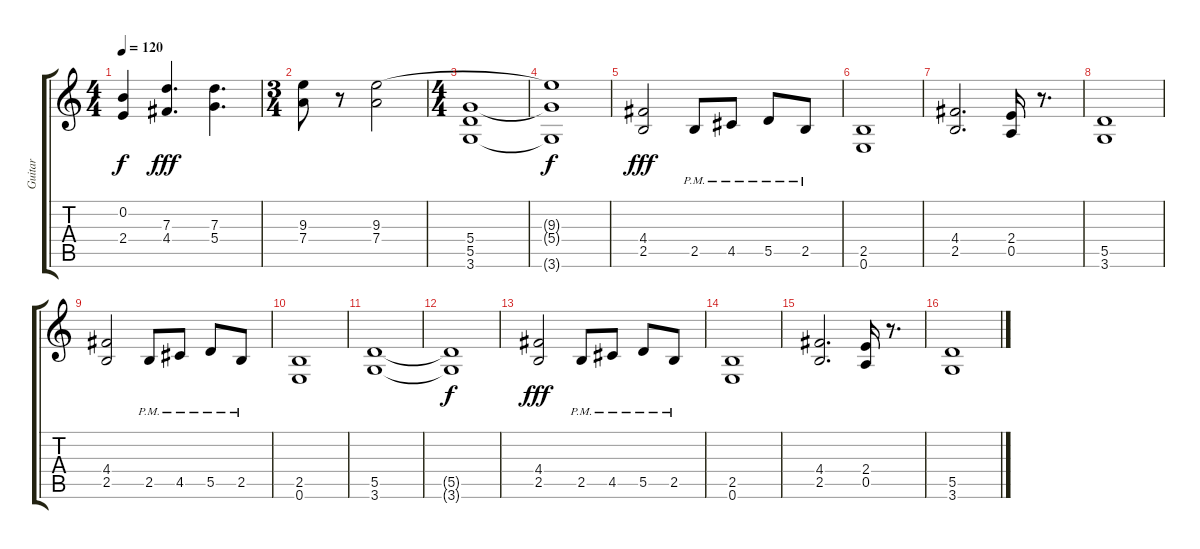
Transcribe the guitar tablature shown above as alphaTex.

\track ("Guitar" "Guitar") {instrument distortionguitar}
\staff {score tabs}
\tuning (E4 B3 G3 D3 A2 E2) {hide}
\ts (4 4)
\tempo 120
\clef g2
\ks c
(0.2 2.4{t}).4{dy f} (7.3 4.4).4{d dy fff} (7.3 5.4).4{d} |
\ts (3 4)
(9.3 7.4).8 r.8 (9.3 7.4).2 |
\ts (4 4)
(5.4 5.5 3.6).1 |
(9.3{t} 5.4{t} 3.6{t}).1{dy f} |
(4.4 2.5).2{dy fff} 2.5{pm}.8 4.5{pm}.8 5.5{pm}.8 2.5{pm}.8 |
(2.5 0.6).1 |
(4.4 2.5).2{d} (2.4 0.5).16 r.8{d} |
(5.5 3.6).1 |
(4.4 2.5).2 2.5{pm}.8 4.5{pm}.8 5.5{pm}.8 2.5{pm}.8 |
(2.5 0.6).1 |
(5.5 3.6).1 |
(5.5{t} 3.6{t}).1{dy f} |
(4.4 2.5).2{dy fff} 2.5{pm}.8 4.5{pm}.8 5.5{pm}.8 2.5{pm}.8 |
(2.5 0.6).1 |
(4.4 2.5).2{d} (2.4 0.5).16 r.8{d} |
(5.5 3.6).1
